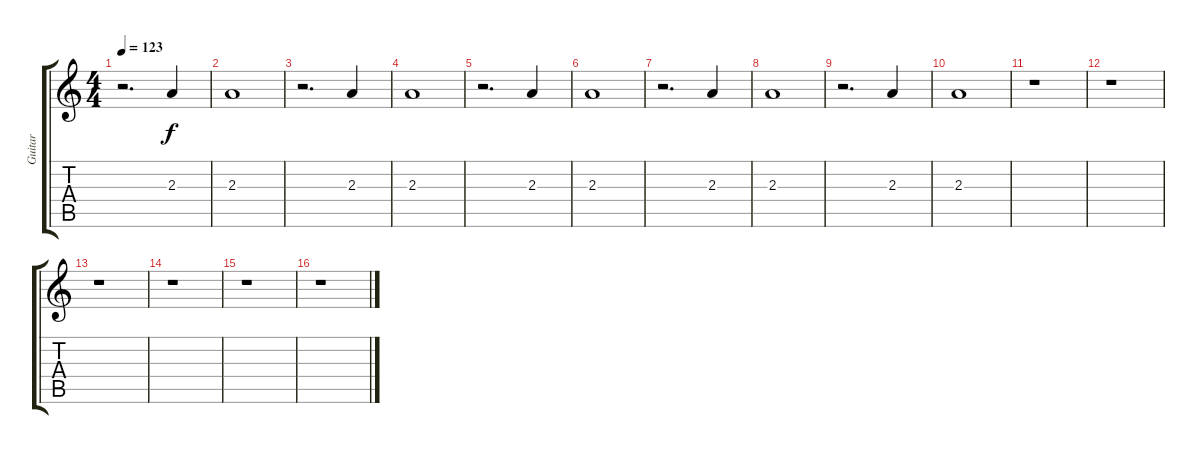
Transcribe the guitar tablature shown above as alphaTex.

\track ("Guitar" "Guitar") {instrument acousticguitarnylon}
\staff {score tabs}
\tuning (E4 B3 G3 D3 A2 E2) {hide}
\ts (4 4)
\tempo 123
\clef g2
\ks c
r.2{d dy f instrument acousticguitarnylon} 2.3.4{volume 4} |
2.3.1{volume 10} |
r.2{d} 2.3.4{volume 4} |
2.3.1{volume 10} |
r.2{d} 2.3.4{volume 4} |
2.3.1{volume 10} |
r.2{d} 2.3.4{volume 4} |
2.3.1{volume 10} |
r.2{d} 2.3.4{volume 4} |
2.3.1{volume 10} |
r.1 |
r.1 |
r.1 |
r.1 |
r.1 |
r.1
